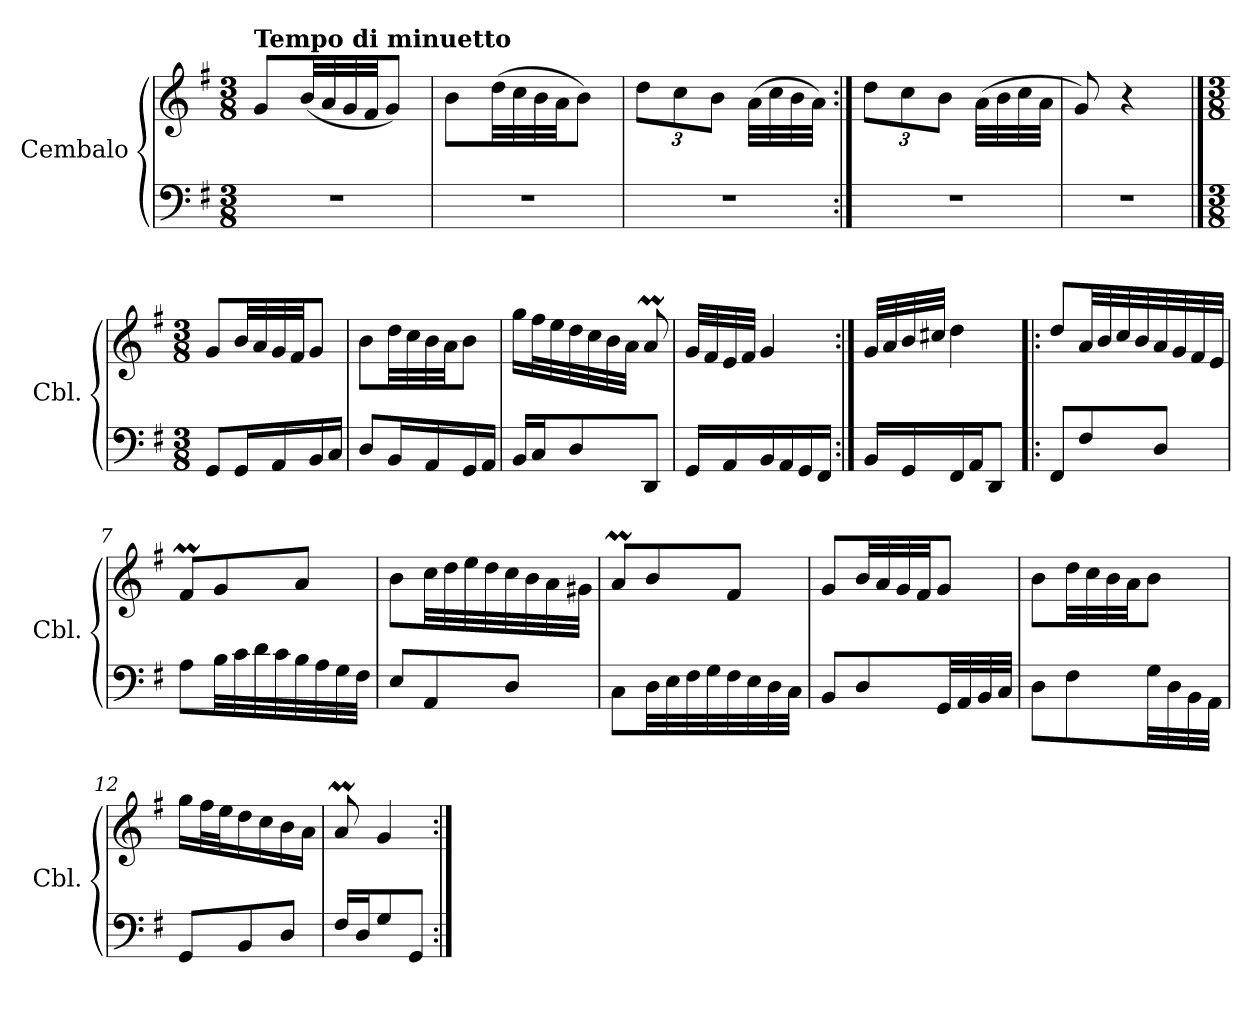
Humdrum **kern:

**kern	**kern
*part1	*part1
*staff2	*staff1
*I"Cembalo	*
*I'Cbl.	*
*clefF4	*clefG2
*k[f#]	*k[f#]
*M3/8	*M3/8
=1	=1
!	!LO:TX:a:B:t=Tempo di minuetto
4.r	8g/L
.	(<32b/LL
.	32a/
.	32g/
.	32f#/JJ
.	8g/J)
=2	=2
4.r	8b\L
.	(>32dd\LL
.	32cc\
.	32b\
.	32a\JJ
.	8b\J)
=3	=3
*	*Xbrackettup
4.r	12dd\L
.	12cc\
.	12b\J
.	(>32a\LLL
.	32cc\
.	32b\
.	32a\JJJ)
=4:|!	=4:|!
4.r	12dd\L
.	12cc\
.	12b\J
.	(>32a\LLL
.	32b\
.	32cc\
.	32a\JJJ
=5	=5
4.r	8g/)
.	4r
!!LO:LB:g=z
==1	==1
*M3/8	*M3/8
8GG/L	8g/L
16GG/L	32b/LL
.	32a/
16AA/	32g/
.	32f#/JJ
16BB/	8g/J
16C/JJ	.
=2	=2
8D/L	8b\L
16BB/L	32dd\LL
.	32cc\
16AA/	32b\
.	32a\JJ
16GG/	8b\J
16AA/JJ	.
=3	=3
16BB/LL	16gg\LL
16C/J	32ff#\L
.	32ee\
8D/	32dd\
.	32cc\
.	32b\
.	32a\JJJ
8DD/J	8aM/
=4	=4
16GG/LL	32g/LLL
.	32f#/
16AA/	32e/
.	32f#/JJJ
16BB/	4g/
16AA/	.
16GG/	.
16FF#/JJ	.
=5:|!	=5:|!
16BB/LL	32g/LLL
.	32a/
16GG/	32b/
.	32cc#X/JJJ
16FF#/	4dd\
16AA/J	.
8DD/J	.
!!LO:LB:g=z
=6!|:	=6!|:
8FF#/L	8dd/L
8F#/	32a/LL
.	32b/
.	32cc/
.	32b/
8D/J	32a/
.	32g/
.	32f#/
.	32e/JJJ
=7	=7
8A\L	8f#m/L
32B\LL	8g/
32c\	.
32d\	.
32c\	.
32B\	8a/J
32A\	.
32G\	.
32F#\JJJ	.
=8	=8
8E/L	8b\L
8AA/	32cc\LL
.	32dd\
.	32ee\
.	32dd\
8D/J	32cc\
.	32b\
.	32a\
.	32g#X\JJJ
=9	=9
8C\L	8aM/L
32D\LL	8b/
32E\	.
32F#\	.
32G\	.
32F#\	8f#/J
32E\	.
32D\	.
32C\JJJ	.
!!LO:LB:g=z
=10	=10
8BB/L	8g/L
8D/	32b/LL
.	32a/
.	32g/
.	32f#/JJ
32GG/LL	8g/J
32AA/	.
32BB/	.
32C/JJJ	.
=11	=11
8D\L	8b\L
8F#\	32dd\LL
.	32cc\
.	32b\
.	32a\JJ
32G\LL	8b\J
32D\	.
32BB\	.
32AA\JJJ	.
=12	=12
8GG/L	16gg\LL
.	32ff#\L
.	32ee\J
8BB/	16dd\
.	16cc\
8D/J	16b\
.	16a\JJ
=13	=13
16F#/LL	8aM/
16D/J	.
8G/	4g/
8GG/J	.
=:|!	=:|!
*-	*-
